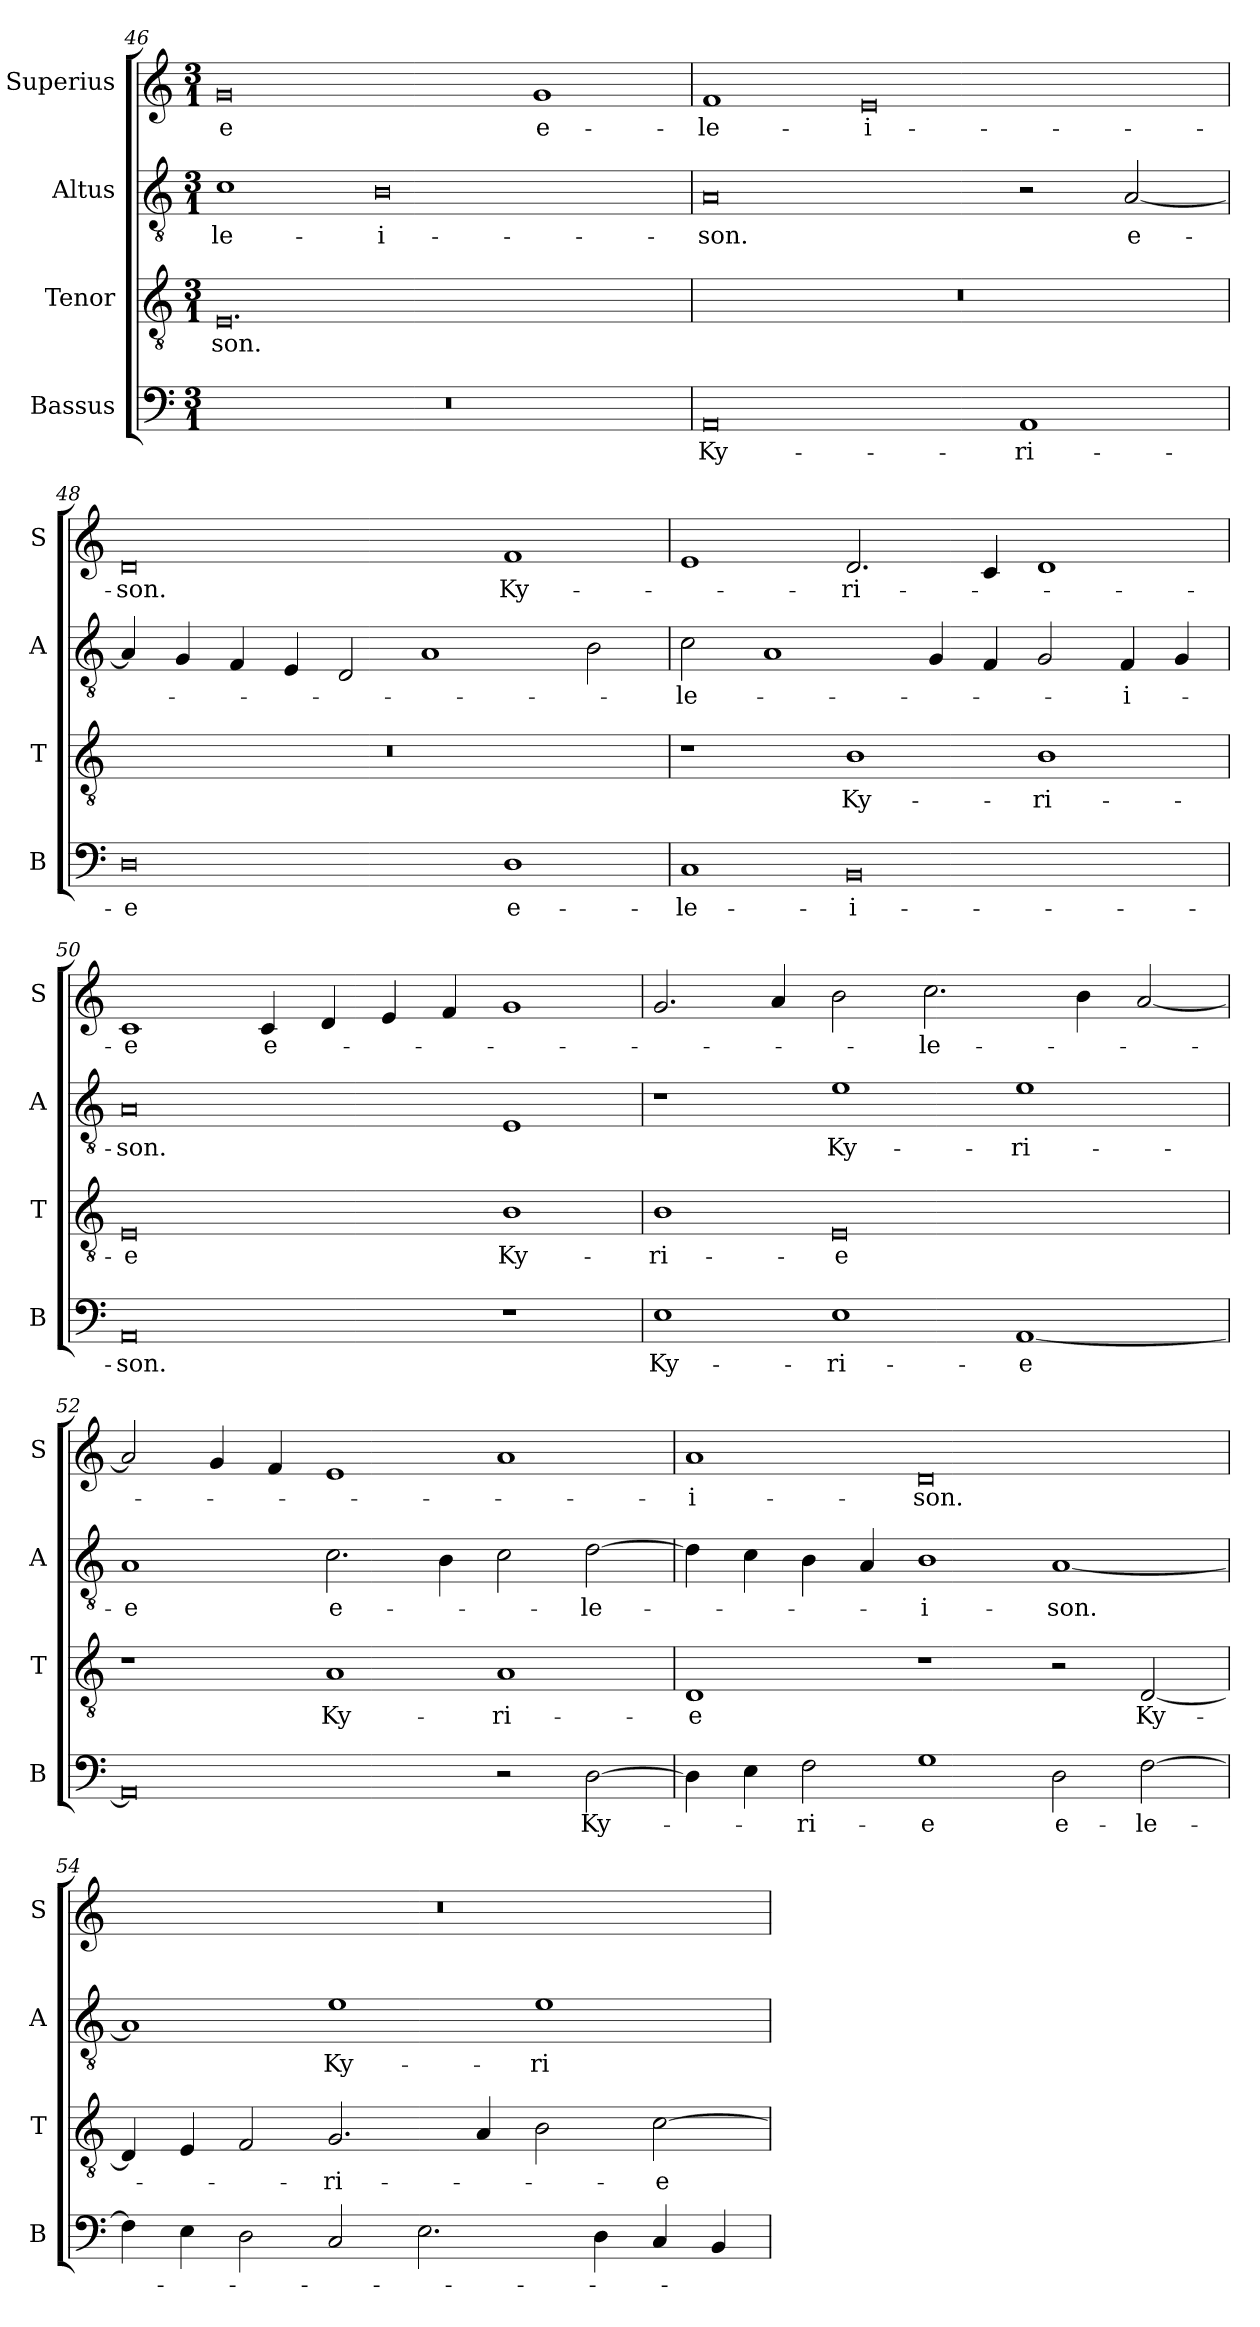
**kern	**text	**kern	**text	**kern	**text	**kern	**text
*part4	*part4	*part3	*part3	*part2	*part2	*part1	*part1
*staff4	*staff4	*staff3	*staff3	*staff2	*staff2	*staff1	*staff1
*I"Bassus	*	*I"Tenor	*	*I"Altus	*	*I"Superius	*
*I'B	*	*I'T	*	*I'A	*	*I'S	*
*clefF4	*	*clefGv2	*	*clefGv2	*	*clefG2	*
*k[]	*	*k[]	*	*k[]	*	*k[]	*
*M3/1	*	*M3/1	*	*M3/1	*	*M3/1	*
=46	=46	=46	=46	=46	=46	=46	=46
0.r	.	0.E	-son.	1c	-le-	0g	-e
.	.	.	.	0B	-i-	.	.
.	.	.	.	.	.	1g	e-
=47	=47	=47	=47	=47	=47	=47	=47
0AA	Ky-	0.r	.	0A	-son.	1f	-le-
.	.	.	.	.	.	0e	-i-
1AA	-ri-	.	.	2r	.	.	.
.	.	.	.	[2A	e-	.	.
=48	=48	=48	=48	=48	=48	=48	=48
0D	-e	0.r	.	4A]	.	0d	-son.
.	.	.	.	4G	.	.	.
.	.	.	.	4F	.	.	.
.	.	.	.	4E	.	.	.
.	.	.	.	2D	.	.	.
.	.	.	.	1A	.	.	.
1D	e-	.	.	.	.	1f	Ky-
.	.	.	.	2B	.	.	.
=49	=49	=49	=49	=49	=49	=49	=49
1C	-le-	1r	.	2c	-le-	1e	.
.	.	.	.	1A	.	.	.
0BB	-i-	1B	Ky-	.	.	2.d	-ri-
.	.	.	.	4G	.	.	.
.	.	.	.	4F	.	4c	.
.	.	1B	-ri-	2G	.	1d	.
.	.	.	.	4F	-i-	.	.
.	.	.	.	4G	.	.	.
=50	=50	=50	=50	=50	=50	=50	=50
0AA	-son.	0E	-e	0A	-son.	1c	-e
.	.	.	.	.	.	4c	e-
.	.	.	.	.	.	4d	.
.	.	.	.	.	.	4e	.
.	.	.	.	.	.	4f	.
1r	.	1B	Ky-	1E	.	1g	.
=51	=51	=51	=51	=51	=51	=51	=51
1E	Ky-	1B	-ri-	1r	.	2.g	.
.	.	.	.	.	.	4a	.
1E	-ri-	0E	-e	1e	Ky-	2b	.
.	.	.	.	.	.	2.cc	-le-
[1AA	-e	.	.	1e	-ri-	.	.
.	.	.	.	.	.	4b	.
.	.	.	.	.	.	[2a	.
=52	=52	=52	=52	=52	=52	=52	=52
0AA]	.	1r	.	1A	-e	2a]	.
.	.	.	.	.	.	4g	.
.	.	.	.	.	.	4f	.
.	.	1A	Ky-	2.c	e-	1e	.
.	.	.	.	4B	.	.	.
2r	.	1A	-ri-	2c	.	1a	.
[2D	Ky-	.	.	[2d	-le-	.	.
=53	=53	=53	=53	=53	=53	=53	=53
4D]	.	1D	-e	4d]	.	1a	-i-
4E	.	.	.	4c	.	.	.
2F	-ri-	.	.	4B	.	.	.
.	.	.	.	4A	.	.	.
1G	-e	1r	.	1B	-i-	0d	-son.
2D	e-	2r	.	[1A	-son.	.	.
[2F	-le-	[2D	Ky-	.	.	.	.
=54	=54	=54	=54	=54	=54	=54	=54
4F]	.	4D]	.	1A]	.	0.r	.
4E	.	4E	.	.	.	.	.
2D	.	2F	.	.	.	.	.
2C	.	2.G	-ri-	1e	Ky-	.	.
2.E	.	.	.	.	.	.	.
.	.	4A	.	.	.	.	.
.	.	2B	.	1e	-ri-	.	.
4D	.	.	.	.	.	.	.
4C	.	[2c	-e	.	.	.	.
4BB	.	.	.	.	.	.	.
=	=	=	=	=	=	=	=
*-	*-	*-	*-	*-	*-	*-	*-
